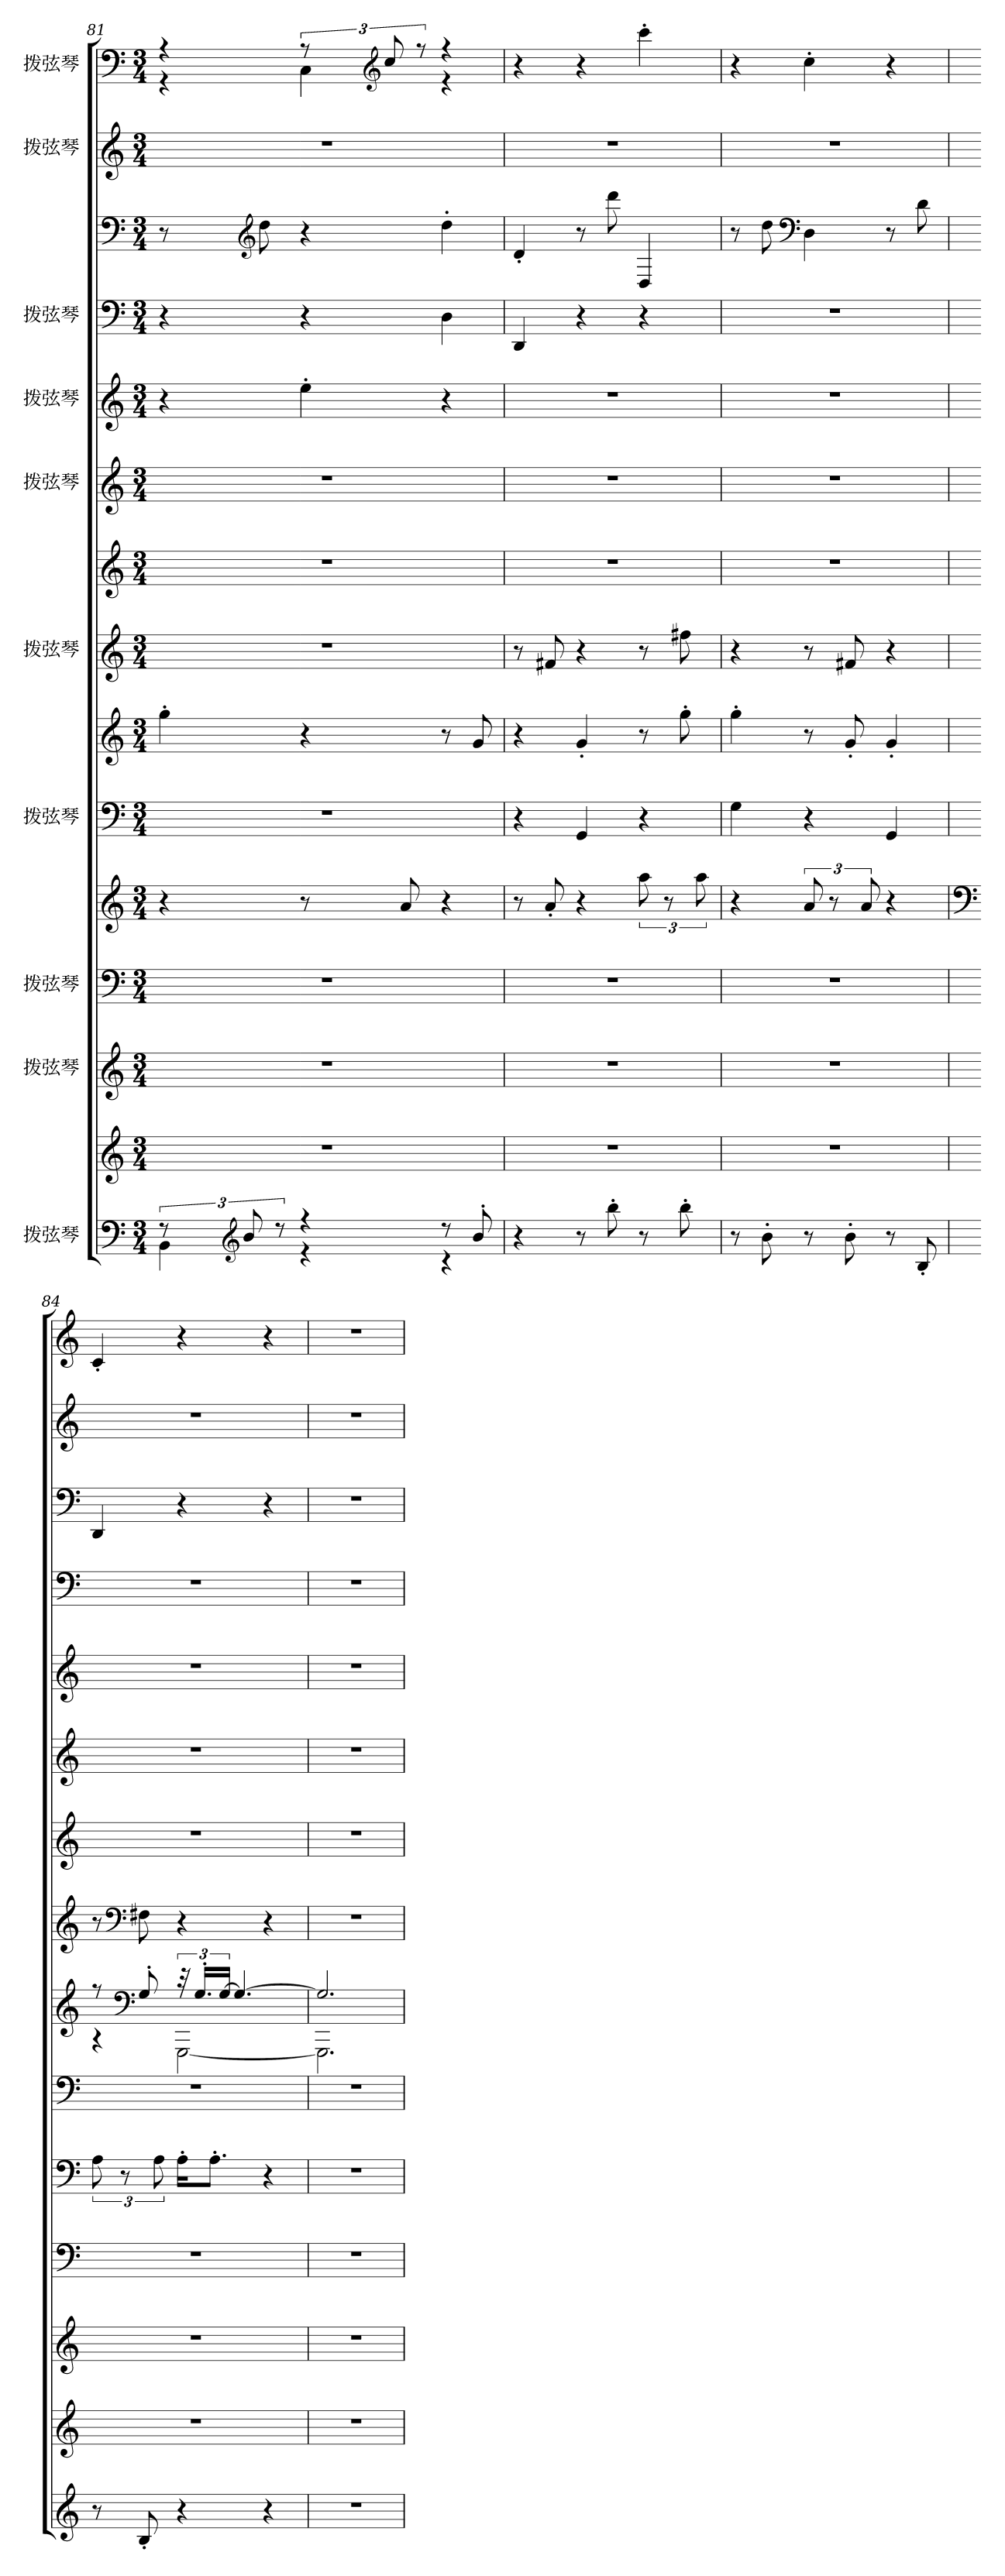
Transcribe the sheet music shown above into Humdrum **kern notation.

**kern	**kern	**kern	**kern	**kern	**kern	**kern	**kern	**kern	**kern	**kern	**kern	**kern	**kern	**kern
*part10	*part10	*part9	*part8	*part8	*part7	*part7	*part6	*part6	*part5	*part4	*part3	*part3	*part2	*part1
*staff15	*staff14	*staff13	*staff12	*staff11	*staff10	*staff9	*staff8	*staff7	*staff6	*staff5	*staff4	*staff3	*staff2	*staff1
*I"拨弦琴	*	*I"拨弦琴	*I"拨弦琴	*	*I"拨弦琴	*	*I"拨弦琴	*	*I"拨弦琴	*I"拨弦琴	*I"拨弦琴	*	*I"拨弦琴	*I"拨弦琴
*clefF4	*clefG2	*clefG2	*clefF4	*clefG2	*clefF4	*clefG2	*clefG2	*clefG2	*clefG2	*clefG2	*clefF4	*clefF4	*clefG2	*clefF4
*k[]	*k[]	*k[]	*k[]	*k[]	*k[]	*k[]	*k[]	*k[]	*k[]	*k[]	*k[]	*k[]	*k[]	*k[]
*M3/4	*M3/4	*M3/4	*M3/4	*M3/4	*M3/4	*M3/4	*M3/4	*M3/4	*M3/4	*M3/4	*M3/4	*M3/4	*M3/4	*M3/4
=81	=81	=81	=81	=81	=81	=81	=81	=81	=81	=81	=81	=81	=81	=81
*^	*	*	*	*	*	*	*	*	*	*	*	*	*	*^
12r	4BB\	2.r	2.r	2.r	4r	2.r	4gg'\	2.r	2.r	2.r	4r	4r	8r	2.r	4r	4r
*clefG2	*	*	*	*	*	*	*	*	*	*	*	*	*	*	*	*
12b/	.	.	.	.	.	.	.	.	.	.	.	.	.	.	.	.
*	*	*	*	*	*	*	*	*	*	*	*	*	*clefG2	*	*	*
.	.	.	.	.	.	.	.	.	.	.	.	.	8dd\	.	.	.
12r	.	.	.	.	.	.	.	.	.	.	.	.	.	.	.	.
4r	4r	.	.	.	8r	.	4r	.	.	.	4ee'\	4r	4r	.	12r	4C\
*	*	*	*	*	*	*	*	*	*	*	*	*	*	*	*clefG2	*
.	.	.	.	.	.	.	.	.	.	.	.	.	.	.	12cc/	.
.	.	.	.	.	8a/	.	.	.	.	.	.	.	.	.	.	.
.	.	.	.	.	.	.	.	.	.	.	.	.	.	.	12r	.
8r	4r	.	.	.	4r	.	8r	.	.	.	4r	4D\	4dd'\	.	4r	4r
8b'/	.	.	.	.	.	.	8g/	.	.	.	.	.	.	.	.	.
*v	*v	*	*	*	*	*	*	*	*	*	*	*	*	*	*v	*v
!!LO:PB:g=z
=82	=82	=82	=82	=82	=82	=82	=82	=82	=82	=82	=82	=82	=82	=82
4r	2.r	2.r	2.r	8r	4r	4r	8r	2.r	2.r	2.r	4DD/	4d'/	2.r	4r
.	.	.	.	8a'/	.	.	8f#X/	.	.	.	.	.	.	.
8r	.	.	.	4r	4GG/	4g'/	4r	.	.	.	4r	8r	.	4r
8bb'\	.	.	.	.	.	.	.	.	.	.	.	8ddd\	.	.
8r	.	.	.	12aa\	4r	8r	8r	.	.	.	4r	4D/	.	4ccc'\
.	.	.	.	12r	.	.	.	.	.	.	.	.	.	.
8bb'\	.	.	.	.	.	8gg'\	8ff#X\	.	.	.	.	.	.	.
.	.	.	.	12aa\	.	.	.	.	.	.	.	.	.	.
=83	=83	=83	=83	=83	=83	=83	=83	=83	=83	=83	=83	=83	=83	=83
8r	2.r	2.r	2.r	4r	4G\	4gg'\	4r	2.r	2.r	2.r	2.r	8r	2.r	4r
8b'\	.	.	.	.	.	.	.	.	.	.	.	8dd\	.	.
*	*	*	*	*	*	*	*	*	*	*	*	*clefF4	*	*
8r	.	.	.	12a/	4r	8r	8r	.	.	.	.	4D\	.	4cc'\
.	.	.	.	12r	.	.	.	.	.	.	.	.	.	.
8b'\	.	.	.	.	.	8g'/	8f#X/	.	.	.	.	.	.	.
.	.	.	.	12a/	.	.	.	.	.	.	.	.	.	.
8r	.	.	.	4r	4GG/	4g'/	4r	.	.	.	.	8r	.	4r
8B'/	.	.	.	.	.	.	.	.	.	.	.	8d\	.	.
=84	=84	=84	=84	=84	=84	=84	=84	=84	=84	=84	=84	=84	=84	=84
*	*	*	*	*clefF4	*	*	*	*	*	*	*	*	*	*
*	*	*	*	*	*	*^	*	*	*	*	*	*	*	*
8r	2.r	2.r	2.r	12A\	2.r	8r	4r	8r	2.r	2.r	2.r	2.r	4DD/	2.r	4c'/
.	.	.	.	12r	.	.	.	.	.	.	.	.	.	.	.
*	*	*	*	*	*	*clefF4	*	*clefF4	*	*	*	*	*	*	*
8B'/	.	.	.	.	.	8G'/	.	8F#X\	.	.	.	.	.	.	.
.	.	.	.	12A\	.	.	.	.	.	.	.	.	.	.	.
4r	.	.	.	16A'\KL	.	48r	[2GGG\	4r	.	.	.	.	4r	.	4r
.	.	.	.	.	.	24.G'/LL	.	.	.	.	.	.	.	.	.
.	.	.	.	8.A'\J	.	.	.	.	.	.	.	.	.	.	.
.	.	.	.	.	.	[24G/JJ	.	.	.	.	.	.	.	.	.
.	.	.	.	.	.	4.G/_	.	.	.	.	.	.	.	.	.
4r	.	.	.	4r	.	.	.	4r	.	.	.	.	4r	.	4r
=85	=85	=85	=85	=85	=85	=85	=85	=85	=85	=85	=85	=85	=85	=85	=85
2.r	2.r	2.r	2.r	2.r	2.r	2.G/]	2.GGG\]	2.r	2.r	2.r	2.r	2.r	2.r	2.r	2.r
*	*	*	*	*	*	*v	*v	*	*	*	*	*	*	*	*
=	=	=	=	=	=	=	=	=	=	=	=	=	=	=
*-	*-	*-	*-	*-	*-	*-	*-	*-	*-	*-	*-	*-	*-	*-
